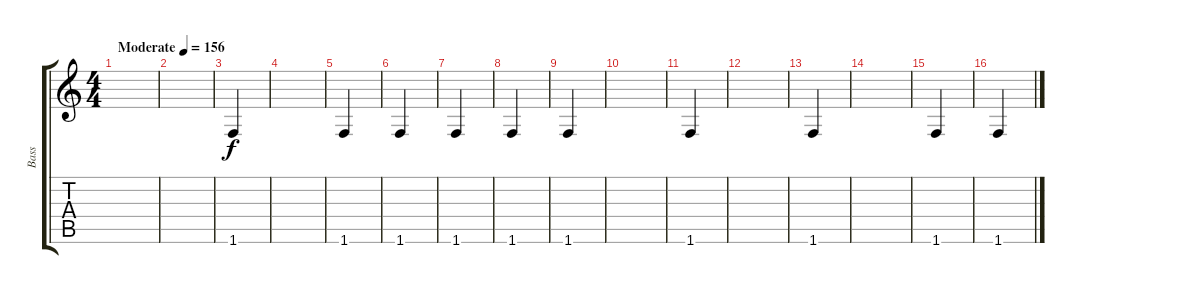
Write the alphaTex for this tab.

\track ("Bass" "Bass") {instrument electricbassfinger}
\staff {score tabs}
\tuning (E4 B3 G3 D3 A2 E2) {hide}
\ts (4 4)
\tempo (156 "Moderate")
\clef g2
\ks c
|
|
1.6.4 |
|
1.6.4 |
1.6.4 |
1.6.4 |
1.6.4 |
1.6.4 |
|
1.6.4 |
|
1.6.4 |
|
1.6.4 |
1.6.4
